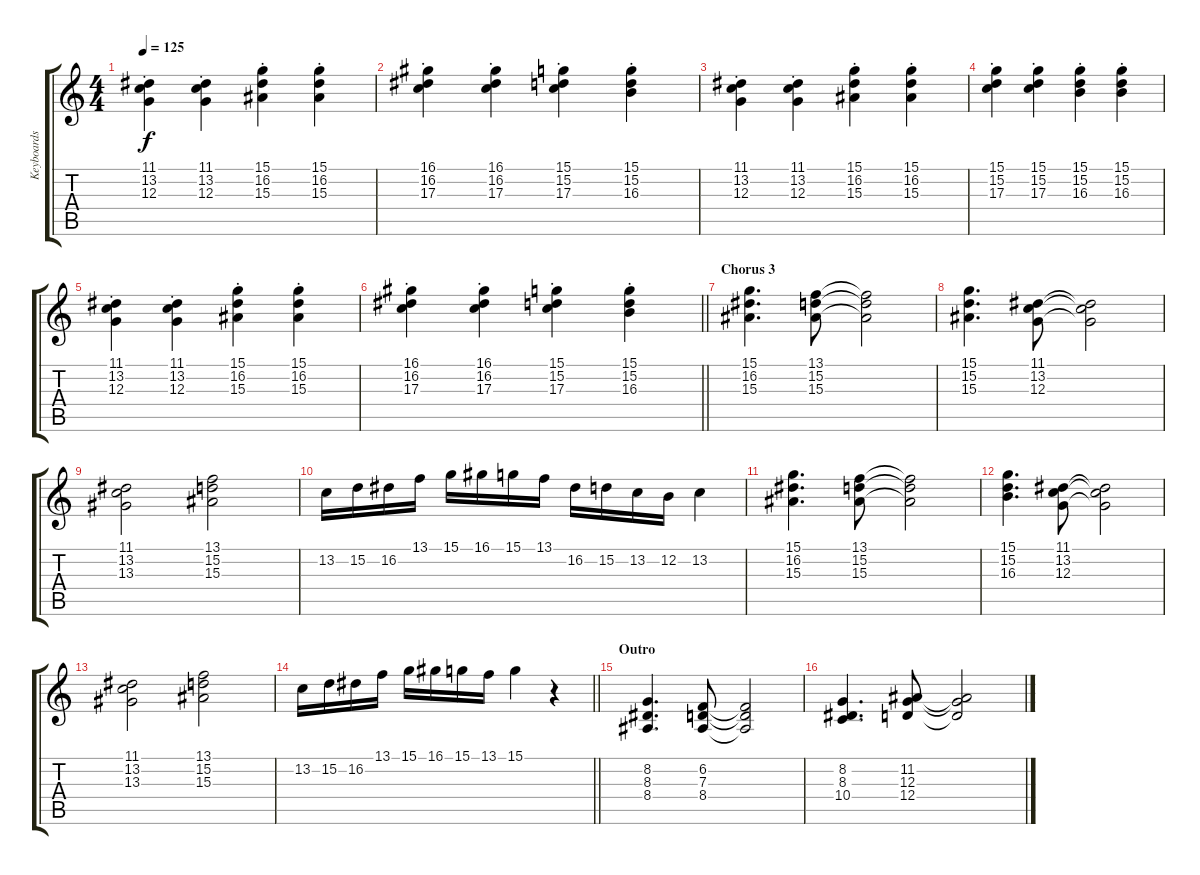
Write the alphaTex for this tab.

\track ("Keyboards" "Keyboards") {instrument stringensemble1}
\staff {score tabs}
\tuning (E4 B3 G3 D3 A2 E2) {hide}
\ts (4 4)
\tempo 125
\clef g2
\ks c
(11.1{st} 13.2{st} 12.3{st}).4{dy f} (11.1{st} 13.2{st} 12.3{st}).4 (15.1{st} 16.2{st} 15.3{st}).4 (15.1{st} 16.2{st} 15.3{st}).4 |
(16.1{st} 16.2{st} 17.3{st}).4 (16.1{st} 16.2{st} 17.3{st}).4 (15.1{st} 15.2{st} 17.3{st}).4 (15.1{st} 15.2{st} 16.3{st}).4 |
(11.1{st} 13.2{st} 12.3{st}).4 (11.1{st} 13.2{st} 12.3{st}).4 (15.1{st} 16.2{st} 15.3{st}).4 (15.1{st} 16.2{st} 15.3{st}).4 |
(15.1{st} 15.2{st} 17.3{st}).4 (15.1{st} 15.2{st} 17.3{st}).4 (15.1{st} 15.2{st} 16.3{st}).4 (15.1{st} 15.2{st} 16.3{st}).4 |
(11.1{st} 13.2{st} 12.3{st}).4 (11.1{st} 13.2{st} 12.3{st}).4 (15.1{st} 16.2{st} 15.3{st}).4 (15.1{st} 16.2{st} 15.3{st}).4 |
\barLineRight lightlight
(16.1{st} 16.2{st} 17.3{st}).4 (16.1{st} 16.2{st} 17.3{st}).4 (15.1{st} 15.2{st} 17.3{st}).4 (15.1{st} 15.2{st} 16.3{st}).4 |
\section ("" "Chorus 3")
(15.1 16.2 15.3).4{d} (13.1 15.2 15.3).8 (13.1{t} 15.2{t} 15.3{t}).2 |
(15.1 15.2 15.3).4{d} (11.1 13.2 12.3).8 (11.1{t} 13.2{t} 12.3{t}).2 |
(11.1 13.2 13.3).2 (13.1 15.2 15.3).2 |
13.2.16 15.2.16 16.2.16 13.1.16 15.1.16 16.1.16 15.1.16 13.1.16 16.2.16 15.2.16 13.2.16 12.2.16 13.2.4 |
(15.1 16.2 15.3).4{d} (13.1 15.2 15.3).8 (13.1{t} 15.2{t} 15.3{t}).2 |
(15.1 15.2 16.3).4{d} (11.1 13.2 12.3).8 (11.1{t} 13.2{t} 12.3{t}).2 |
(11.1 13.2 13.3).2 (13.1 15.2 15.3).2 |
\barLineRight lightlight
13.2.16 15.2.16 16.2.16 13.1.16 15.1.16 16.1.16 15.1.16 13.1.16 15.1.4 r.4 |
\section ("" "Outro")
(8.2 8.3 8.4).4{d} (6.2 7.3 8.4).8 (6.2{t} 7.3{t} 8.4{t}).2 |
(8.2 8.3 10.4).4{d} (11.2 12.3 12.4).8 (11.2{t} 12.3{t} 12.4{t}).2
